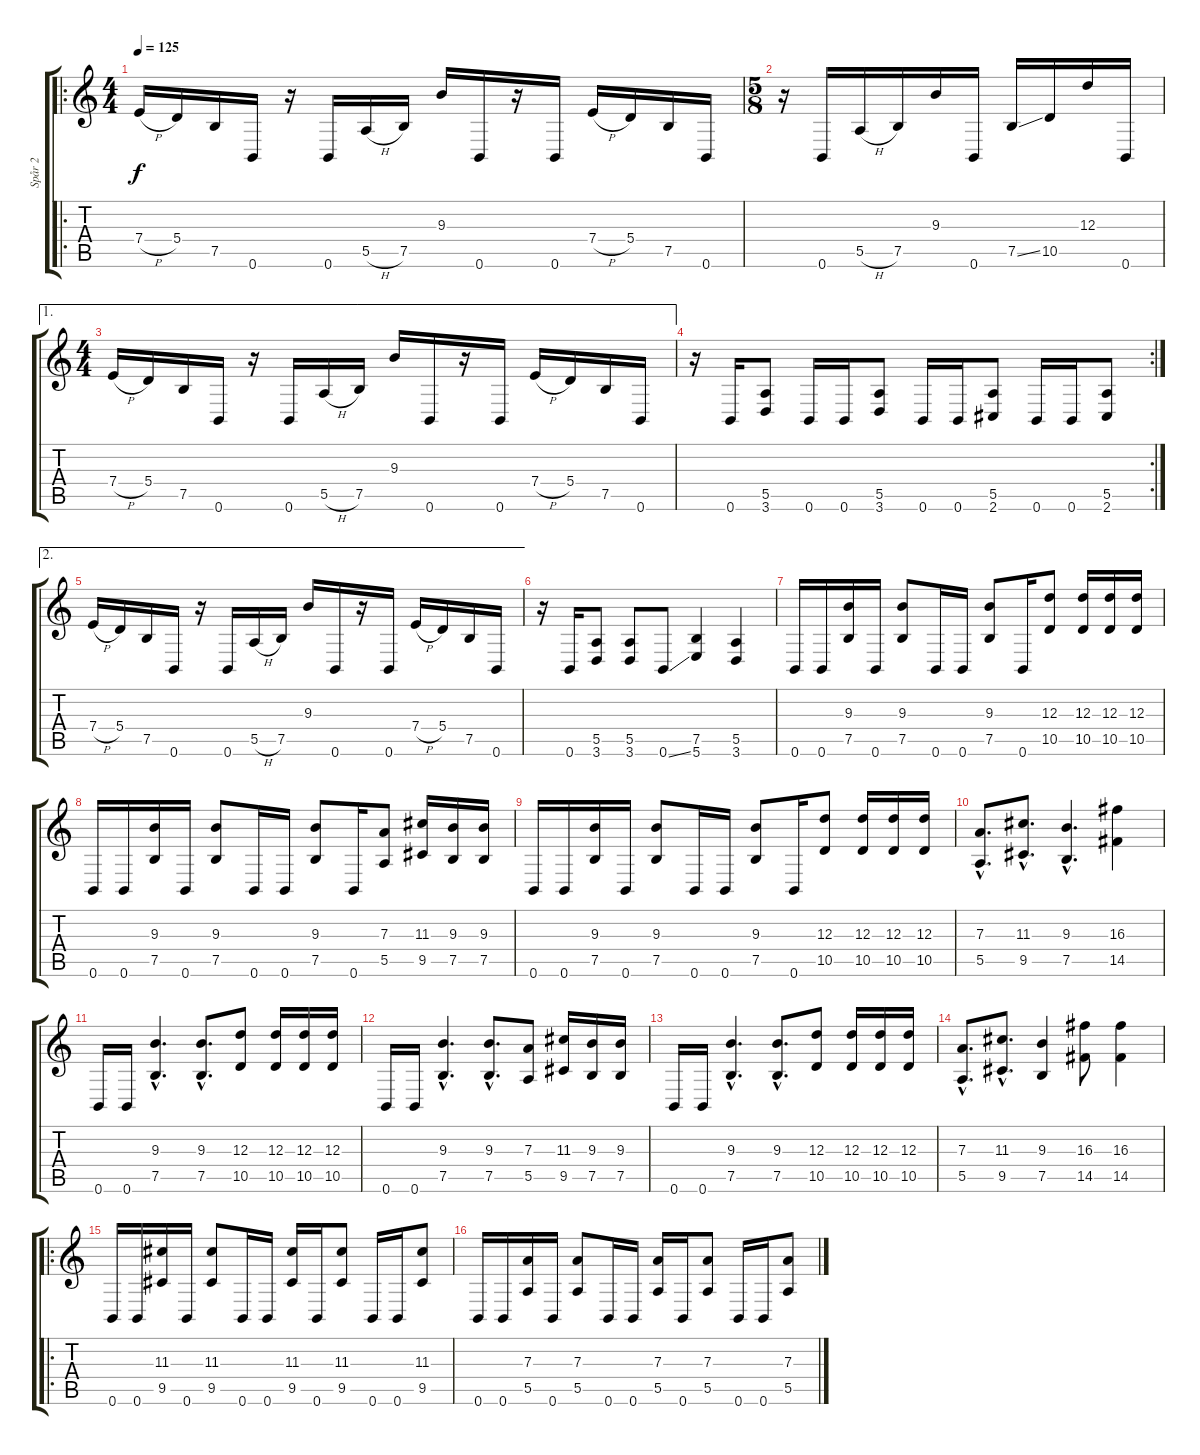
\track ("Spår 2" "Spår 2") {instrument distortionguitar}
\staff {score tabs}
\tuning (B3 Gb3 D3 A2 E2 B1) {hide}
\ro
\ts (4 4)
\tempo 125
\clef g2
\ks c
7.4{h}.16{dy f} 5.4.16 7.5.16 0.6.16 r.16 0.6.16 5.5{h}.16 7.5.16 9.3.16 0.6.16 r.16 0.6.16 7.4{h}.16 5.4.16 7.5.16 0.6.16 |
\ts (5 8)
r.16 0.6.16 5.5{h}.16 7.5.16 9.3.16 0.6.16 7.5{ss}.16 10.5.16 12.3.16 0.6.16 |
\ae 1
\ts (4 4)
7.4{h}.16 5.4.16 7.5.16 0.6.16 r.16 0.6.16 5.5{h}.16 7.5.16 9.3.16 0.6.16 r.16 0.6.16 7.4{h}.16 5.4.16 7.5.16 0.6.16 |
\rc 2
r.16 0.6.16 (5.5 3.6).8 0.6.16 0.6.16 (5.5 3.6).8 0.6.16 0.6.16 (5.5 2.6).8 0.6.16 0.6.16 (5.5 2.6).8 |
\ae 2
7.4{h}.16 5.4.16 7.5.16 0.6.16 r.16 0.6.16 5.5{h}.16 7.5.16 9.3.16 0.6.16 r.16 0.6.16 7.4{h}.16 5.4.16 7.5.16 0.6.16 |
r.16 0.6.16 (5.5 3.6).8 (5.5 3.6).8 0.6{ss}.8 (7.5 5.6).4 (5.5 3.6).4 |
0.6.16 0.6.16 (9.3 7.5).16 0.6.16 (9.3 7.5).8 0.6.16 0.6.16 (9.3 7.5).8 0.6.16 (12.3 10.5).8 (12.3 10.5).16 (12.3 10.5).16 (12.3 10.5).16 |
0.6.16 0.6.16 (9.3 7.5).16 0.6.16 (9.3 7.5).8 0.6.16 0.6.16 (9.3 7.5).8 0.6.16 (7.3 5.5).8 (11.3 9.5).16 (9.3 7.5).16 (9.3 7.5).16 |
0.6.16 0.6.16 (9.3 7.5).16 0.6.16 (9.3 7.5).8 0.6.16 0.6.16 (9.3 7.5).8 0.6.16 (12.3 10.5).8 (12.3 10.5).16 (12.3 10.5).16 (12.3 10.5).16 |
(7.3{hac} 5.5{hac}).8{d} (11.3{hac} 9.5{hac}).8{d} (9.3{hac} 7.5{hac}).4{d} (16.3 14.5).4 |
0.6.16 0.6.16 (9.3{hac} 7.5{hac}).4{d} (9.3{hac} 7.5{hac}).8{d} (12.3 10.5).8 (12.3 10.5).16 (12.3 10.5).16 (12.3 10.5).16 |
0.6.16 0.6.16 (9.3{hac} 7.5{hac}).4{d} (9.3{hac} 7.5{hac}).8{d} (7.3 5.5).8 (11.3 9.5).16 (9.3 7.5).16 (9.3 7.5).16 |
0.6.16 0.6.16 (9.3{hac} 7.5{hac}).4{d} (9.3{hac} 7.5{hac}).8{d} (12.3 10.5).8 (12.3 10.5).16 (12.3 10.5).16 (12.3 10.5).16 |
(7.3{hac} 5.5{hac}).8{d} (11.3{hac} 9.5{hac}).8{d} (9.3 7.5).4 (16.3 14.5).8 (16.3 14.5).4 |
\ro
0.6.16 0.6.16 (11.3 9.5).16 0.6.16 (11.3 9.5).8 0.6.16 0.6.16 (11.3 9.5).16 0.6.16 (11.3 9.5).8 0.6.16 0.6.16 (11.3 9.5).8 |
0.6.16 0.6.16 (7.3 5.5).16 0.6.16 (7.3 5.5).8 0.6.16 0.6.16 (7.3 5.5).16 0.6.16 (7.3 5.5).8 0.6.16 0.6.16 (7.3 5.5).8
